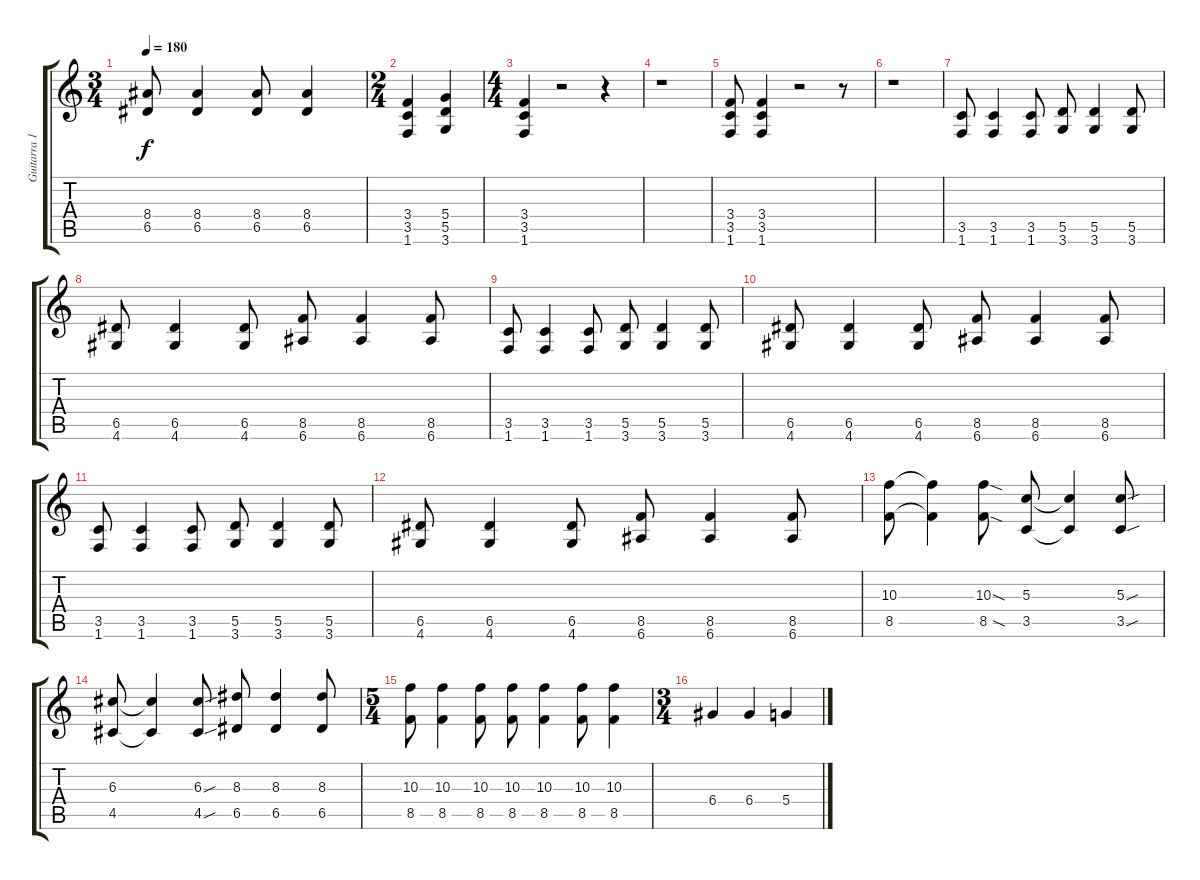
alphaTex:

\track ("Guitarra 1" "Guitarra 1") {instrument distortionguitar}
\staff {score tabs}
\tuning (E4 B3 G3 D3 A2 E2) {hide}
\ts (3 4)
\tempo 180
\clef g2
\ks c
(8.4 6.5).8{dy f} (8.4 6.5).4 (8.4 6.5).8 (8.4 6.5).4 |
\ts (2 4)
(3.4 3.5 1.6).4 (5.4 5.5 3.6).4 |
\ts (4 4)
(3.4 3.5 1.6).4 r.2 r.4 |
r.1 |
(3.4 3.5 1.6).8{volume 16} (3.4 3.5 1.6).4{volume 16} r.2 r.8 |
r.1 |
(3.5 1.6).8 (3.5 1.6).4 (3.5 1.6).8 (5.5 3.6).8 (5.5 3.6).4 (5.5 3.6).8 |
(6.5 4.6).8 (6.5 4.6).4 (6.5 4.6).8 (8.5 6.6).8 (8.5 6.6).4 (8.5 6.6).8 |
(3.5 1.6).8 (3.5 1.6).4 (3.5 1.6).8 (5.5 3.6).8 (5.5 3.6).4 (5.5 3.6).8 |
(6.5 4.6).8 (6.5 4.6).4 (6.5 4.6).8 (8.5 6.6).8 (8.5 6.6).4 (8.5 6.6).8 |
(3.5 1.6).8 (3.5 1.6).4 (3.5 1.6).8 (5.5 3.6).8 (5.5 3.6).4 (5.5 3.6).8 |
(6.5 4.6).8 (6.5 4.6).4 (6.5 4.6).8 (8.5 6.6).8 (8.5 6.6).4 (8.5 6.6).8 |
(10.3 8.5).8 (10.3{t} 8.5{t}).4 (10.3{sod} 8.5{sod}).8 (5.3 3.5).8 (5.3{t} 3.5{t}).4 (5.3{sou} 3.5{sou}).8 |
(6.3 4.5).8 (6.3{t} 4.5{t}).4 (6.3{sou} 4.5{sou}).8 (8.3 6.5).8 (8.3 6.5).4 (8.3 6.5).8 |
\ts (5 4)
(10.3 8.5).8 (10.3 8.5).4 (10.3 8.5).8 (10.3 8.5).8 (10.3 8.5).4 (10.3 8.5).8 (10.3 8.5).4 |
\ts (3 4)
6.4.4 6.4.4 5.4.4
